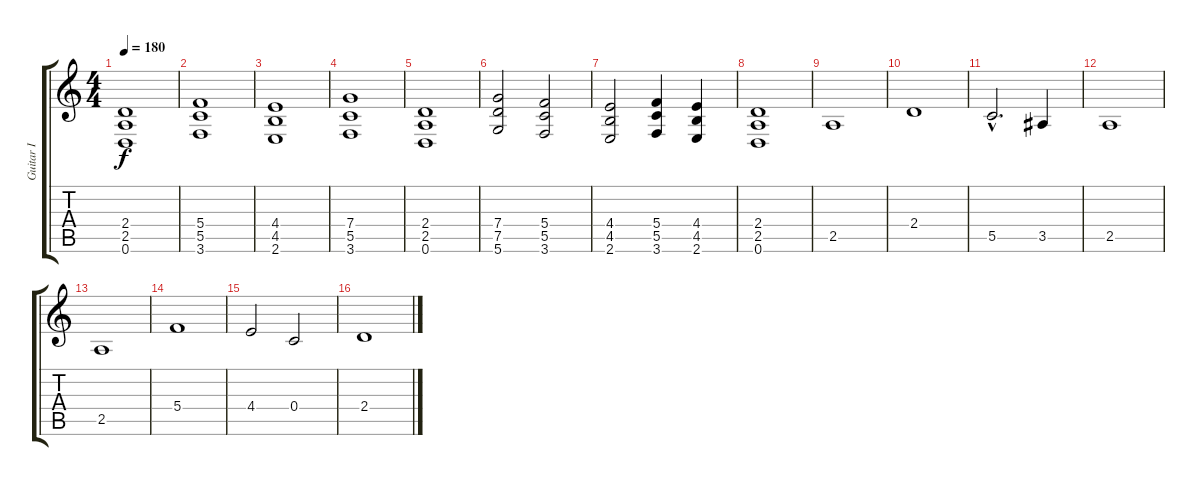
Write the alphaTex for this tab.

\track ("Guitar I" "Guitar I") {instrument distortionguitar}
\staff {score tabs}
\tuning (D4 A3 F3 C3 G2 D2) {hide}
\ts (4 4)
\tempo 180
\clef g2
\ks c
(2.4 2.5 0.6).1{dy f} |
(5.4 5.5 3.6).1 |
(4.4 4.5 2.6).1 |
(7.4 5.5 3.6).1 |
(2.4 2.5 0.6).1 |
(7.4 7.5 5.6).2 (5.4 5.5 3.6).2 |
(4.4 4.5 2.6).2 (5.4 5.5 3.6).4 (4.4 4.5 2.6).4 |
(2.4 2.5 0.6).1 |
2.5.1 |
2.4.1 |
5.5{hac}.2{d} 3.5.4 |
2.5.1 |
2.5.1 |
5.4.1 |
4.4.2 0.4.2 |
2.4.1
